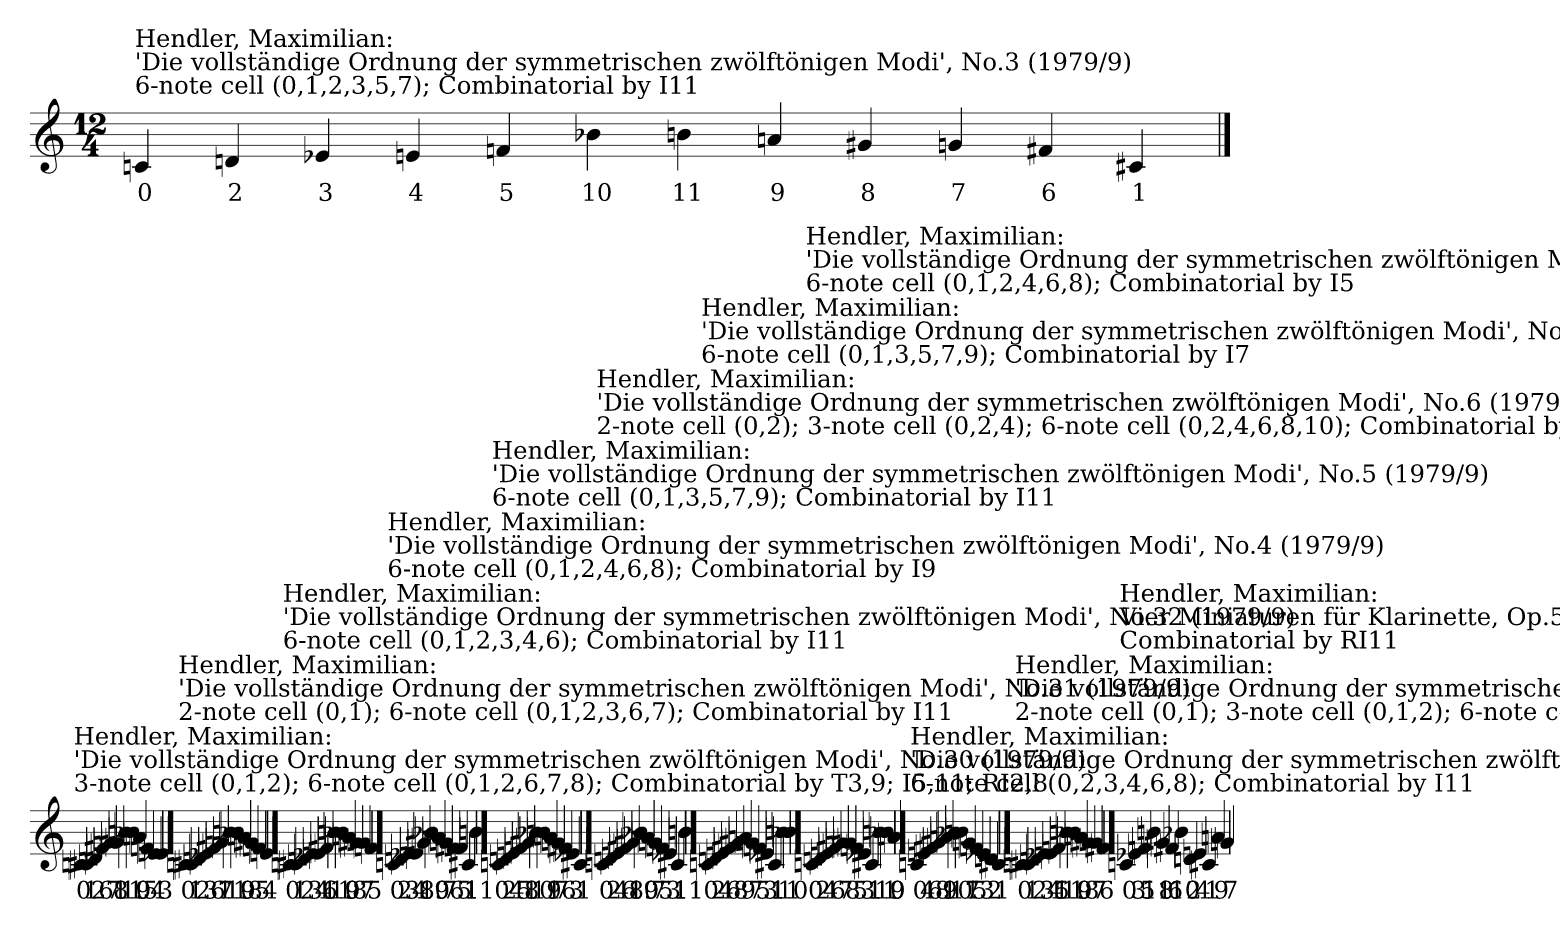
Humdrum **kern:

**kern	**text
*part1	*part1
*staff1	*staff1
!!LO:LB:g=z
*M12/4	*
==649	==649
!LO:TX:t=Hendler, Maximilian&colon; \n'Die vollständige Ordnung der symmetrischen zwölftönigen Modi', No.3 (1979/9)\n6-note cell (0,1,2,3,5,7); Combinatorial by I11	!
4cn	0
4dn	2
4e-X	3
4en	4
4fn	5
4b-X	10
4bn	11
4an	9
4g#X	8
4gn	7
4f#X	6
4c#X	1
!!LO:LB:g=z
==650	==650
!LO:TX:t=Hendler, Maximilian&colon; \n'Die vollständige Ordnung der symmetrischen zwölftönigen Modi', No.30 (1979/9)\n3-note cell (0,1,2); 6-note cell (0,1,2,6,7,8); Combinatorial by T3,9; I5,11; RI2,8	!
4cn	0
4c#X	1
4dn	2
4f#X	6
4gn	7
4g#X	8
4bn	11
4b-X	10
4an	9
4fn	5
4en	4
4e-X	3
!!LO:LB:g=z
==651	==651
!LO:TX:t=Hendler, Maximilian&colon; \n'Die vollständige Ordnung der symmetrischen zwölftönigen Modi', No.31 (1979/9)\n2-note cell (0,1); 6-note cell (0,1,2,3,6,7); Combinatorial by I11	!
4cn	0
4c#X	1
4dn	2
4e-X	3
4f#X	6
4gn	7
4bn	11
4b-X	10
4an	9
4g#X	8
4fn	5
4en	4
!!LO:LB:g=z
==652	==652
!LO:TX:t=Hendler, Maximilian&colon; \n'Die vollständige Ordnung der symmetrischen zwölftönigen Modi', No.32 (1979/9)\n6-note cell (0,1,2,3,4,6); Combinatorial by I11	!
4cn	0
4c#X	1
4dn	2
4e-X	3
4en	4
4f#X	6
4bn	11
4b-X	10
4an	9
4g#X	8
4gn	7
4fn	5
!!LO:LB:g=z
==653	==653
!LO:TX:t=Hendler, Maximilian&colon; \n'Die vollständige Ordnung der symmetrischen zwölftönigen Modi', No.4 (1979/9)\n6-note cell (0,1,2,4,6,8); Combinatorial by I9	!
4cn	0
4dn	2
4e-X	3
4en	4
4g#X	8
4b-X	10
4an	9
4gn	7
4f#X	6
4fn	5
4c#X	1
4bn	11
!!LO:LB:g=z
==654	==654
!LO:TX:t=Hendler, Maximilian&colon; \n'Die vollständige Ordnung der symmetrischen zwölftönigen Modi', No.5 (1979/9)\n6-note cell (0,1,3,5,7,9); Combinatorial by I11	!
4cn	0
4dn	2
4en	4
4fn	5
4g#X	8
4b-X	10
4bn	11
4an	9
4gn	7
4f#X	6
4e-X	3
4c#X	1
!!LO:LB:g=z
==655	==655
!LO:TX:t=Hendler, Maximilian&colon; \n'Die vollständige Ordnung der symmetrischen zwölftönigen Modi', No.6 (1979/9)\n2-note cell (0,2); 3-note cell (0,2,4); 6-note cell (0,2,4,6,8,10); Combinatorial by T1,3,5,7,9,11; I1,3,5,7,9,11; RI2,4,6,8,10,12	!
4cn	0
4dn	2
4en	4
4f#X	6
4g#X	8
4b-X	10
4an	9
4gn	7
4fn	5
4e-X	3
4c#X	1
4bn	11
!!LO:LB:g=z
==656	==656
!LO:TX:t=Hendler, Maximilian&colon; \n'Die vollständige Ordnung der symmetrischen zwölftönigen Modi', No.7 (1979/9)\n6-note cell (0,1,3,5,7,9); Combinatorial by I7	!
4cn	0
4dn	2
4en	4
4f#X	6
4g#X	8
4an	9
4gn	7
4fn	5
4e-X	3
4c#X	1
4bn	11
4b-X	10
!!LO:LB:g=z
==657	==657
!LO:TX:t=Hendler, Maximilian&colon; \n'Die vollständige Ordnung der symmetrischen zwölftönigen Modi', No.8 (1979/9)\n6-note cell (0,1,2,4,6,8); Combinatorial by I5	!
4cn	0
4dn	2
4en	4
4f#X	6
4gn	7
4g#X	8
4fn	5
4e-X	3
4c#X	1
4bn	11
4b-X	10
4an	9
!!LO:LB:g=z
==658	==658
!LO:TX:t=Hendler, Maximilian&colon; \n'Die vollständige Ordnung der symmetrischen zwölftönigen Modi', No.9 (1979/9)\n6-note cell (0,2,3,4,6,8); Combinatorial by I11	!
4cn	0
4en	4
4f#X	6
4g#X	8
4an	9
4b-X	10
4bn	11
4gn	7
4fn	5
4e-X	3
4dn	2
4c#X	1
!!LO:LB:g=z
==659	==659
!LO:TX:t=Hendler, Maximilian&colon; \n'Die vollständige Ordnung der symmetrischen zwölftönigen Modi', No.1 (1979/9)\n2-note cell (0,1); 3-note cell (0,1,2); 6-note cell (0,1,2,3,4,5); Combinatorial by T6; I11; RI5; Self-retro.	!
4cn	0
4c#X	1
4dn	2
4e-X	3
4en	4
4fn	5
4bn	11
4b-X	10
4an	9
4g#X	8
4gn	7
4f#X	6
!!LO:LB:g=z
==660	==660
!LO:TX:t=Hendler, Maximilian&colon; \nVier Miniaturen für Klarinette, Op.51 (1982/4/26)\nCombinatorial by RI11	!
4cn	0
4e-X	3
4fn	5
4bn	11
4g#X	8
4f#X	6
4b-X	10
4dn	2
4en	4
4c#X	1
4an	9
4gn	7
=	=
*-	*-
